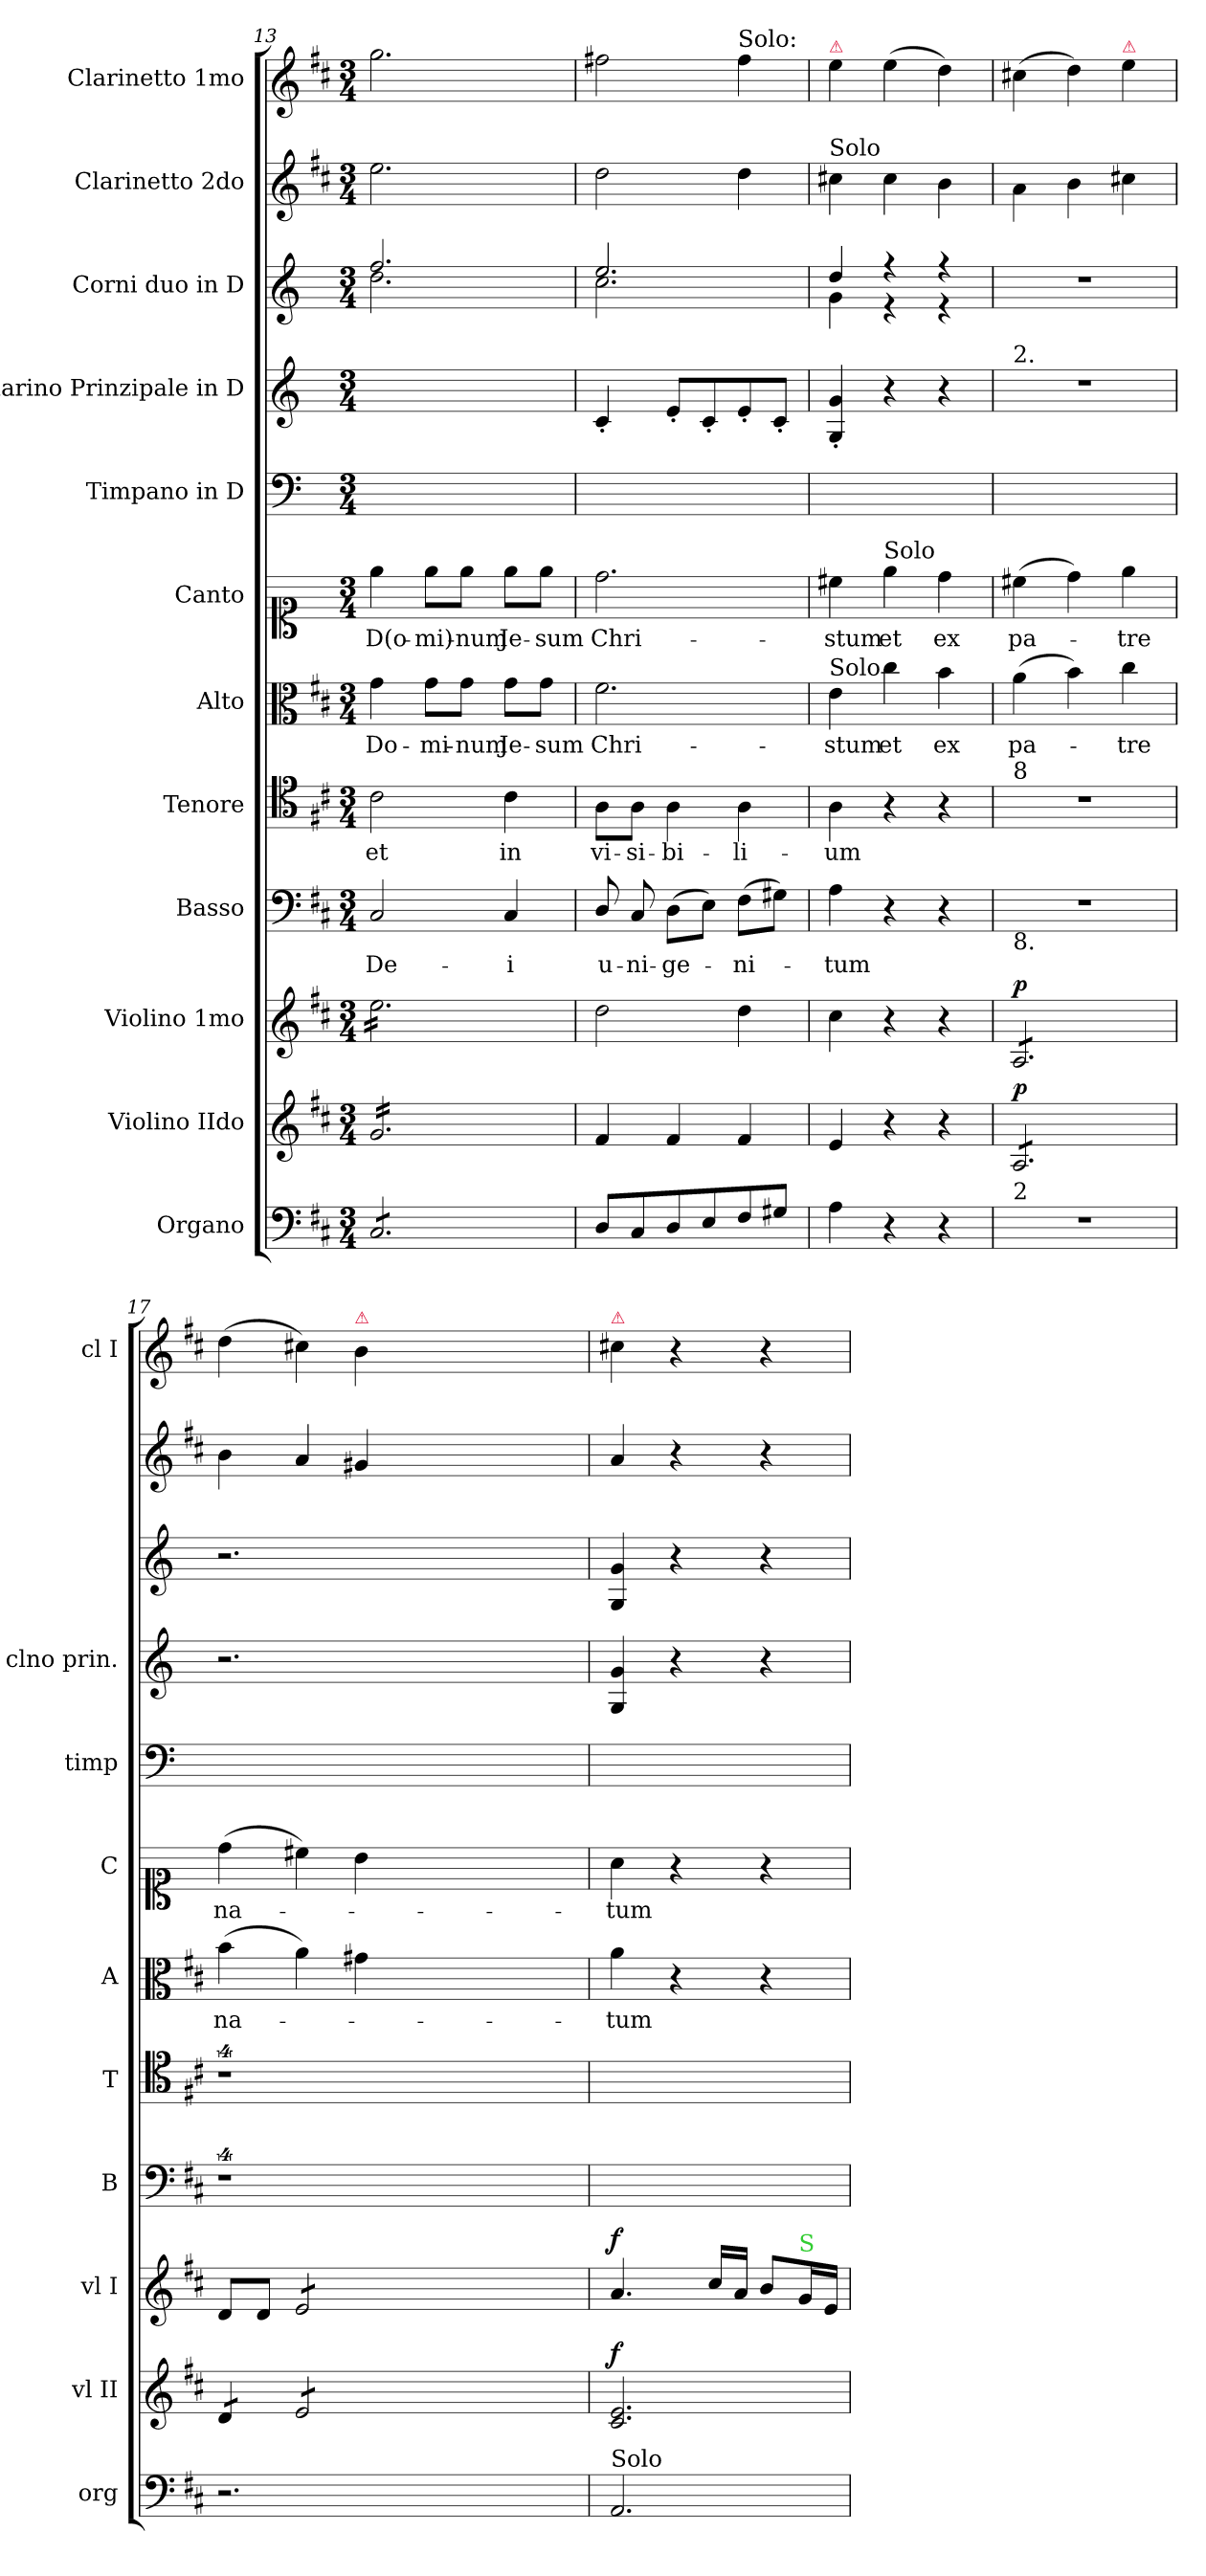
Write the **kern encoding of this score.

**kern	**kern	**dynam	**kern	**dynam	**kern	**text	**kern	**text	**kern	**text	**kern	**text	**kern	**kern	**kern	**kern	**kern
*part12	*part11	*part11	*part10	*part10	*part9	*part9	*part8	*part8	*part7	*part7	*part6	*part6	*part5	*part4	*part3	*part2	*part1
*staff12	*staff11	*staff11	*staff10	*staff10	*staff9	*staff9	*staff8	*staff8	*staff7	*staff7	*staff6	*staff6	*staff5	*staff4	*staff3	*staff2	*staff1
*I"Organo	*I"Violino IIdo	*	*I"Violino 1mo	*	*I"Basso	*	*I"Tenore	*	*I"Alto	*	*I"Canto	*	*I"Timpano in D	*I"Clarino Prinzipale in D	*I"Corni duo in D	*I"Clarinetto 2do	*I"Clarinetto 1mo
*I'org	*I'vl II	*	*I'vl I	*	*I'B	*	*I'T	*	*I'A	*	*I'C	*	*I'timp	*I'clno prin.	*	*	*I'cl I
*clefF4	*clefG2	*	*clefG2	*	*clefF4	*	*clefC4	*	*clefC3	*	*clefC1	*	*clefF4	*clefG2	*clefG2	*clefG2	*clefG2
*	*	*	*	*	*	*	*	*	*	*	*	*	*ITrd-1c-2	*ITrd-1c-2	*ITrd6c10	*	*
*k[f#c#]	*k[f#c#]	*	*k[f#c#]	*	*k[f#c#]	*	*k[f#c#]	*	*k[f#c#]	*	*	*	*k[f#c#]	*k[f#c#]	*k[f#c#]	*k[f#c#]	*k[f#c#]
*M3/4	*M3/4	*	*M3/4	*	*M3/4	*	*M3/4	*	*M3/4	*	*M3/4	*	*M3/4	*M3/4	*M3/4	*M3/4	*M3/4
=13	=13	=13	=13	=13	=13	=13	=13	=13	=13	=13	=13	=13	=13	=13	=13	=13	=13
*	*	*	*	*	*	*	*	*	*	*	*	*	*	*	*^	*	*
*tremolo	*	*	*	*	*	*	*	*	*	*	*	*	*	*	*	*	*	*
*	*tremolo	*	*	*	*	*	*	*	*	*	*	*	*	*	*	*	*	*
*	*	*	*tremolo	*	*	*	*	*	*	*	*	*	*	*	*	*	*	*
8C#/L	16g/LL	.	16ee\LL	.	2C#/	De-	2c#\	et	4g\	Do-	4ee\	D(o-	2.ryy	2.ryy	2.e\	2.g/	2.ee\	2.gg\
.	16g/	.	16ee\	.	.	.	.	.	.	.	.	.	.	.	.	.	.	.
8C#/	16g/	.	16ee\	.	.	.	.	.	.	.	.	.	.	.	.	.	.	.
.	16g/	.	16ee\	.	.	.	.	.	.	.	.	.	.	.	.	.	.	.
8C#/	16g/	.	16ee\	.	.	.	.	.	8g\L	-mi-	8ee\L	-mi)-	.	.	.	.	.	.
.	16g/	.	16ee\	.	.	.	.	.	.	.	.	.	.	.	.	.	.	.
8C#/	16g/	.	16ee\	.	.	.	.	.	8g\J	-num	8ee\J	-num	.	.	.	.	.	.
.	16g/	.	16ee\	.	.	.	.	.	.	.	.	.	.	.	.	.	.	.
8C#/	16g/	.	16ee\	.	4C#/	-i	4c#\	in	8g\L	Je-	8ee\L	Je-	.	.	.	.	.	.
.	16g/	.	16ee\	.	.	.	.	.	.	.	.	.	.	.	.	.	.	.
8C#/J	16g/	.	16ee\	.	.	.	.	.	8g\J	-sum	8ee\J	-sum	.	.	.	.	.	.
*Xtremolo	*	*	*	*	*	*	*	*	*	*	*	*	*	*	*	*	*	*
.	16g/JJ	.	16ee\JJ	.	.	.	.	.	.	.	.	.	.	.	.	.	.	.
*	*	*	*Xtremolo	*	*	*	*	*	*	*	*	*	*	*	*	*	*	*
*	*Xtremolo	*	*	*	*	*	*	*	*	*	*	*	*	*	*	*	*	*
=14	=14	=14	=14	=14	=14	=14	=14	=14	=14	=14	=14	=14	=14	=14	=14	=14	=14	=14
8D/L	4f#/	.	2dd\	.	8D/	u-	8A\L	vi-	2.f#\	Chri-	2.dd\	Chri-	2.ryy	4d'/	2.d\	2.f#/	2dd\	2ff#X\
8C#/	.	.	.	.	8C#/	-ni-	8A\J	-si-	.	.	.	.	.	.	.	.	.	.
8D/	4f#/	.	.	.	(8D\L	-ge-	4A\	-bi-	.	.	.	.	.	8f#'/L	.	.	.	.
8E/	.	.	.	.	8E\J)	.	.	.	.	.	.	.	.	8d'/	.	.	.	.
!	!	!	!	!	!	!	!	!	!	!	!	!	!	!	!	!	!	!LO:TX:a:t=Solo&colon;
8F#/	4f#/	.	4dd\	.	(8F#\L	-ni-	4A\	-li-	.	.	.	.	.	8f#'/	.	.	4dd\	4ff#\
8G#X/J	.	.	.	.	8G#X\J)	.	.	.	.	.	.	.	.	8d'/J	.	.	.	.
=15	=15	=15	=15	=15	=15	=15	=15	=15	=15	=15	=15	=15	=15	=15	=15	=15	=15	=15
!	!	!	!	!	!	!	!	!	!	!	!	!	!	!	!	!	!	!LO:TX:a:color=crimson:t=⚠
!	!	!	!	!	!	!	!	!	!	!	!	!	!	!	!	!	!LO:TX:a:t=Solo	!
!	!	!	!	!	!	!	!	!	!LO:TX:a:t=Solo	!	!	!	!	!	!	!	!	!
4A\	4e/	.	4cc#\	.	4A\	-tum	4A\	-um	4e\	-stum	4cc#\	-stum	2.ryy	4A'/ 4a'/	4A\	4e/	4cc#X\	4ee\
!	!	!	!	!	!	!	!	!	!	!	!LO:TX:a:t=Solo	!	!	!	!	!	!	!
4r	4r	.	4r	.	4r	.	4r	.	4cc#\	et	4ee\	et	.	4r	4r	4r	4cc#\	(4ee\
4r	4r	.	4r	.	4r	.	4r	.	4b\	ex	4dd\	ex	.	4r	4r	4r	4b\	4dd\)
=16	=16	=16	=16	=16	=16	=16	=16	=16	=16	=16	=16	=16	=16	=16	=16	=16	=16	=16
!	!	!	!	!	!	!	!	!	!	!	!	!	!	!	!LO:TX:a:t=2.	!	!	!
!	!	!	!	!	!	!	!	!	!	!	!	!	!	!LO:TX:a:t=2.	!	!	!	!
!	!	!	!	!	!	!	!LO:TX:a:t=8	!	!	!	!	!	!	!	!	!	!	!
!	!	!	!	!	!LO:TX:b:t=8.	!	!	!	!	!	!	!	!	!	!	!	!	!
!LO:TX:a:t=2	!	!	!	!	!	!	!	!	!	!	!	!	!	!	!	!	!	!
!	!	!LO:DY:a	!	!LO:DY:a	!	!	!	!	!	!	!	!	!	!	!	!	!	!
*	*	*	*	*	*	*	*	*	*	*	*	*	*	*	*v	*v	*	*
*	*tremolo	*	*	*	*	*	*	*	*	*	*	*	*	*	*	*	*
*	*	*	*tremolo	*	*	*	*	*	*	*	*	*	*	*	*	*	*
2.r	8A/L	p	8A/L	p	2.r	.	2.r	.	(4a\	pa-	(4cc#\	pa-	2.ryy	2.r	2.r	4a\	(4cc#X\
.	8A/	.	8A/	.	.	.	.	.	.	.	.	.	.	.	.	.	.
.	8A/	.	8A/	.	.	.	.	.	4b\)	.	4dd\)	.	.	.	.	4b\	4dd\)
.	8A/	.	8A/	.	.	.	.	.	.	.	.	.	.	.	.	.	.
!	!	!	!	!	!	!	!	!	!	!	!	!	!	!	!	!	!LO:TX:a:color=crimson:t=⚠
.	8A/	.	8A/	.	.	.	.	.	4cc#\	-tre	4ee\	-tre	.	.	.	4cc#X\	4ee\
.	8A/J	.	8A/J	.	.	.	.	.	.	.	.	.	.	.	.	.	.
*	*	*	*Xtremolo	*	*	*	*	*	*	*	*	*	*	*	*	*	*
=17	=17	=17	=17	=17	=17	=17	=17	=17	=17	=17	=17	=17	=17	=17	=17	=17	=17
2.r	8d/L	.	8d/L	.	4%9r	.	4%9r	.	(4b\	na-	(4dd\	na-	2.ryy	2.r	2.r	4b\	(4dd\
.	8d/J	.	8d/J	.	.	.	.	.	.	.	.	.	.	.	.	.	.
*	*	*	*tremolo	*	*	*	*	*	*	*	*	*	*	*	*	*	*
.	8e/L	.	8e/L	.	.	.	.	.	4a\)	.	4cc#\)	.	.	.	.	4a/	4cc#X\)
.	8e/	.	8e/	.	.	.	.	.	.	.	.	.	.	.	.	.	.
!	!	!	!	!	!	!	!	!	!	!	!	!	!	!	!	!	!LO:TX:a:color=crimson:t=⚠
.	8e/	.	8e/	.	.	.	.	.	4g#X\	.	4b\	.	.	.	.	4g#X/	4b\
.	8e/J	.	8e/J	.	.	.	.	.	.	.	.	.	.	.	.	.	.
*	*	*	*Xtremolo	*	*	*	*	*	*	*	*	*	*	*	*	*	*
*	*Xtremolo	*	*	*	*	*	*	*	*	*	*	*	*	*	*	*	*
1.ryy	1.ryy	.	1.ryy	.	.	.	.	.	1.ryy	.	1.ryy	.	1.ryy	1.ryy	1.ryy	1.ryy	1.ryy
=18	=18	=18	=18	=18	=18	=18	=18	=18	=18	=18	=18	=18	=18	=18	=18	=18	=18
!	!	!	!	!	!	!	!	!	!	!	!	!	!	!	!	!	!LO:TX:a:color=crimson:t=⚠
!LO:TX:a:t=Solo	!	!	!	!	!	!	!	!	!	!	!	!	!	!	!	!	!
!	!	!LO:DY:a	!	!LO:DY:a	!	!	!	!	!	!	!	!	!	!	!	!	!
2.AA/	2.c#/ 2.e/	f	4.a/	f	2.ryy	.	2.ryy	.	4a\	-tum	4a\	-tum	2.ryy	4A/ 4a/	4AA/ 4A/	4a/	4cc#X\
.	.	.	.	.	.	.	.	.	4r	.	4r	.	.	4r	4r	4r	4r
.	.	.	16cc#/LL	.	.	.	.	.	.	.	.	.	.	.	.	.	.
.	.	.	16a/JJ	.	.	.	.	.	.	.	.	.	.	.	.	.	.
.	.	.	8b/L	.	.	.	.	.	4r	.	4r	.	.	4r	4r	4r	4r
!	!	!	!LO:TX:a:color=limegreen:t=S	!	!	!	!	!	!	!	!	!	!	!	!	!	!
.	.	.	16g/L	.	.	.	.	.	.	.	.	.	.	.	.	.	.
.	.	.	16e/JJ	.	.	.	.	.	.	.	.	.	.	.	.	.	.
=	=	=	=	=	=	=	=	=	=	=	=	=	=	=	=	=	=
*-	*-	*-	*-	*-	*-	*-	*-	*-	*-	*-	*-	*-	*-	*-	*-	*-	*-
